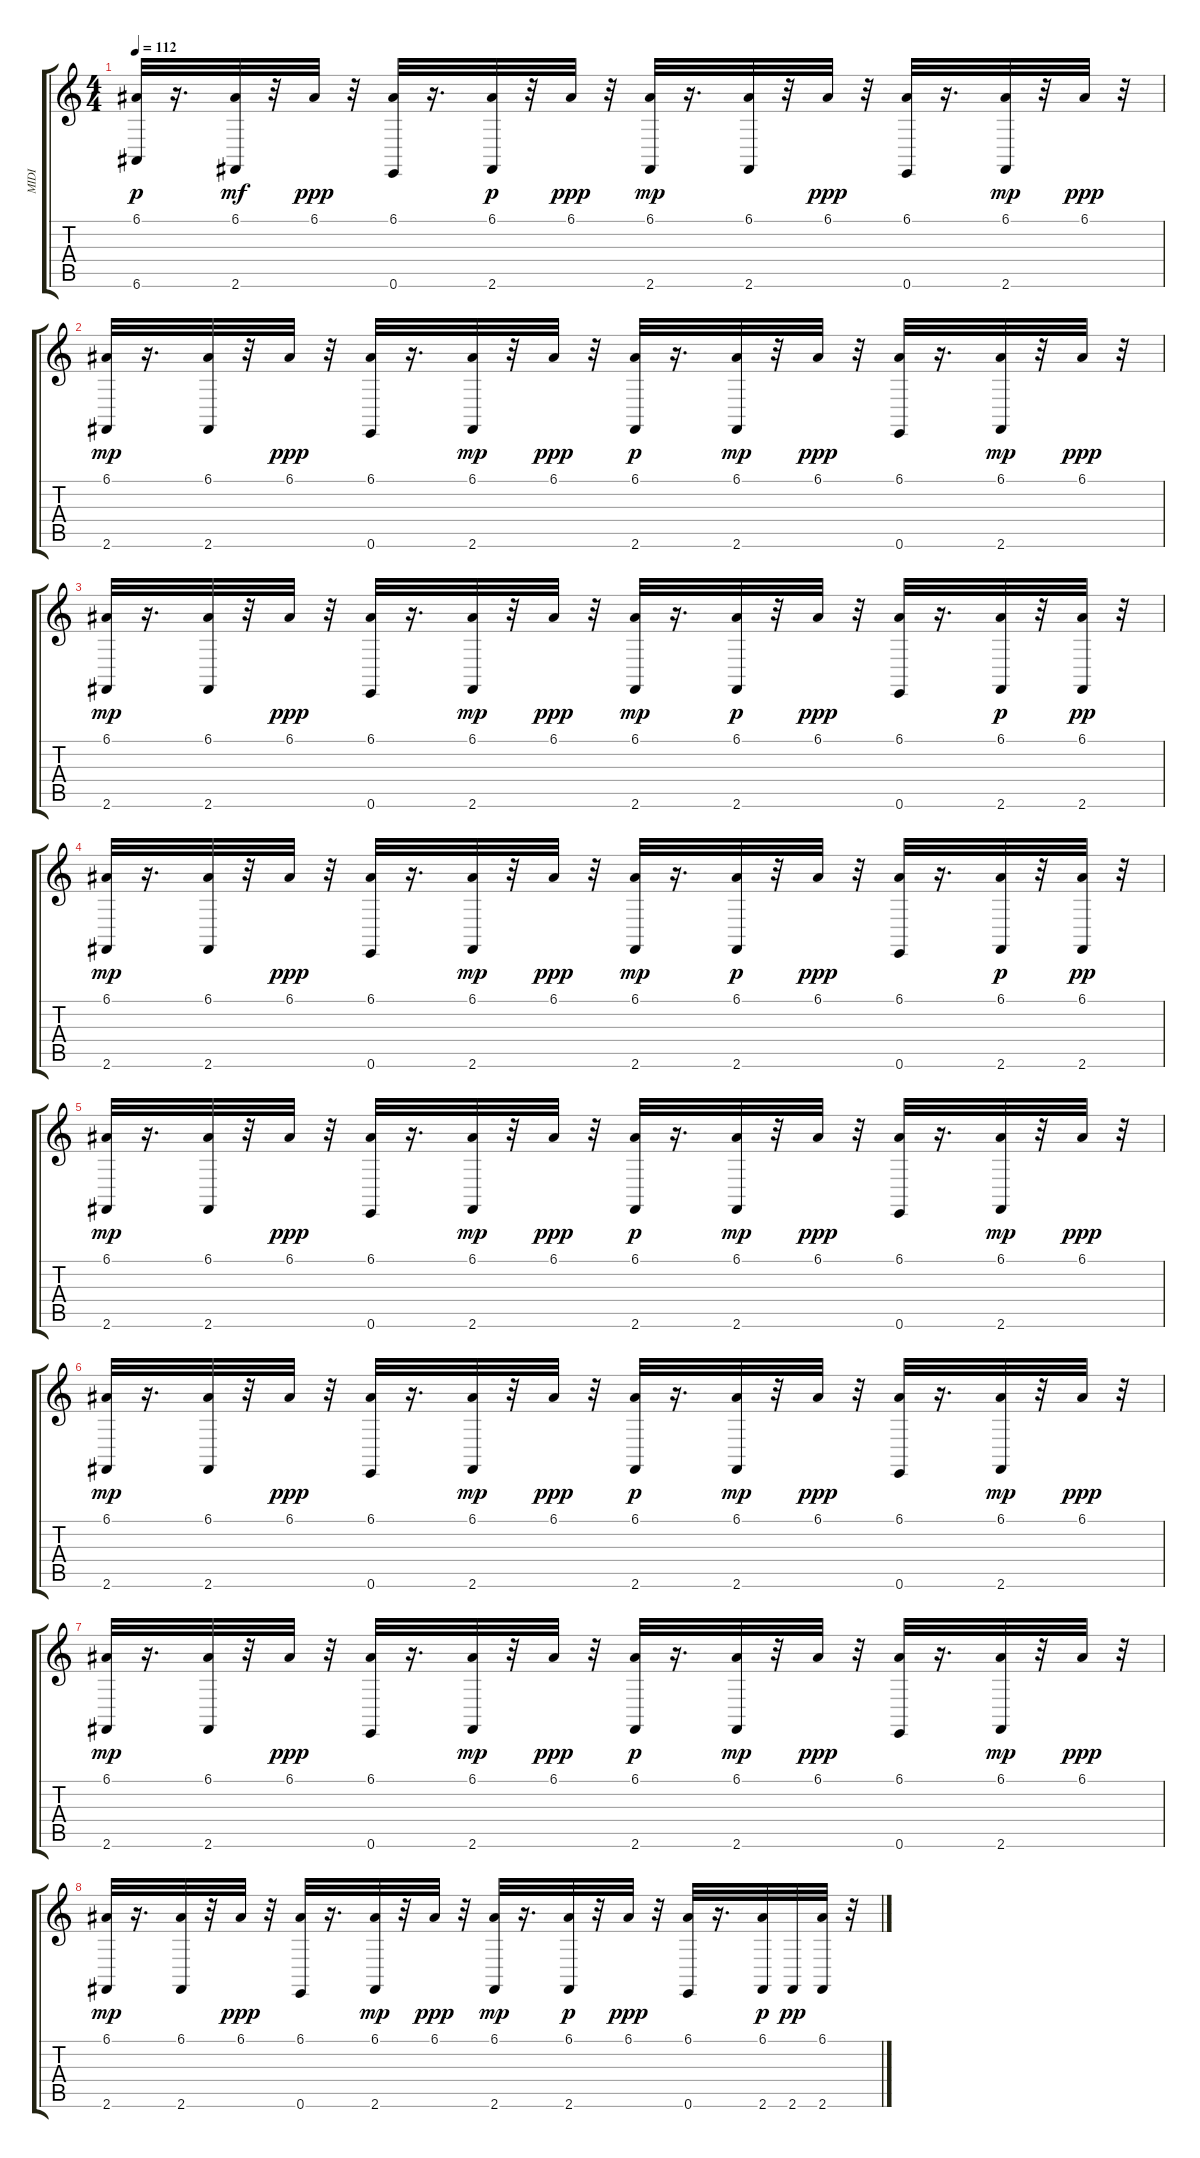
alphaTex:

\track ("MIDI" "MIDI") {instrument acousticgrandpiano}
\staff {score tabs}
\tuning (E4 B3 G3 D3 A2 E2) {hide}
\ts (4 4)
\tempo 112
\clef g2
\ks c
(6.1 6.6).32{dy p} r.16{d} (6.1 2.6).32{dy mf} r.32 6.1.32{dy ppp} r.32 (6.1 0.6).32 r.16{d} (6.1 2.6).32{dy p} r.32 6.1.32{dy ppp} r.32 (6.1 2.6).32{dy mp} r.16{d} (6.1 2.6).32 r.32 6.1.32{dy ppp} r.32 (6.1 0.6).32 r.16{d} (6.1 2.6).32{dy mp} r.32 6.1.32{dy ppp} r.32 |
(6.1 2.6).32{dy mp} r.16{d} (6.1 2.6).32 r.32 6.1.32{dy ppp} r.32 (6.1 0.6).32 r.16{d} (6.1 2.6).32{dy mp} r.32 6.1.32{dy ppp} r.32 (6.1 2.6).32{dy p} r.16{d} (6.1 2.6).32{dy mp} r.32 6.1.32{dy ppp} r.32 (6.1 0.6).32 r.16{d} (6.1 2.6).32{dy mp} r.32 6.1.32{dy ppp} r.32 |
(6.1 2.6).32{dy mp} r.16{d} (6.1 2.6).32 r.32 6.1.32{dy ppp} r.32 (6.1 0.6).32 r.16{d} (6.1 2.6).32{dy mp} r.32 6.1.32{dy ppp} r.32 (6.1 2.6).32{dy mp} r.16{d} (6.1 2.6).32{dy p} r.32 6.1.32{dy ppp} r.32 (6.1 0.6).32 r.16{d} (6.1 2.6).32{dy p} r.32 (6.1 2.6).32{dy pp} r.32 |
(6.1 2.6).32{dy mp} r.16{d} (6.1 2.6).32 r.32 6.1.32{dy ppp} r.32 (6.1 0.6).32 r.16{d} (6.1 2.6).32{dy mp} r.32 6.1.32{dy ppp} r.32 (6.1 2.6).32{dy mp} r.16{d} (6.1 2.6).32{dy p} r.32 6.1.32{dy ppp} r.32 (6.1 0.6).32 r.16{d} (6.1 2.6).32{dy p} r.32 (6.1 2.6).32{dy pp} r.32 |
(6.1 2.6).32{dy mp} r.16{d} (6.1 2.6).32 r.32 6.1.32{dy ppp} r.32 (6.1 0.6).32 r.16{d} (6.1 2.6).32{dy mp} r.32 6.1.32{dy ppp} r.32 (6.1 2.6).32{dy p} r.16{d} (6.1 2.6).32{dy mp} r.32 6.1.32{dy ppp} r.32 (6.1 0.6).32 r.16{d} (6.1 2.6).32{dy mp} r.32 6.1.32{dy ppp} r.32 |
(6.1 2.6).32{dy mp} r.16{d} (6.1 2.6).32 r.32 6.1.32{dy ppp} r.32 (6.1 0.6).32 r.16{d} (6.1 2.6).32{dy mp} r.32 6.1.32{dy ppp} r.32 (6.1 2.6).32{dy p} r.16{d} (6.1 2.6).32{dy mp} r.32 6.1.32{dy ppp} r.32 (6.1 0.6).32 r.16{d} (6.1 2.6).32{dy mp} r.32 6.1.32{dy ppp} r.32 |
(6.1 2.6).32{dy mp} r.16{d} (6.1 2.6).32 r.32 6.1.32{dy ppp} r.32 (6.1 0.6).32 r.16{d} (6.1 2.6).32{dy mp} r.32 6.1.32{dy ppp} r.32 (6.1 2.6).32{dy p} r.16{d} (6.1 2.6).32{dy mp} r.32 6.1.32{dy ppp} r.32 (6.1 0.6).32 r.16{d} (6.1 2.6).32{dy mp} r.32 6.1.32{dy ppp} r.32 |
(6.1 2.6).32{dy mp} r.16{d} (6.1 2.6).32 r.32 6.1.32{dy ppp} r.32 (6.1 0.6).32 r.16{d} (6.1 2.6).32{dy mp} r.32 6.1.32{dy ppp} r.32 (6.1 2.6).32{dy mp} r.16{d} (6.1 2.6).32{dy p} r.32 6.1.32{dy ppp} r.32 (6.1 0.6).32 r.16{d} (6.1 2.6).32{dy p} 2.6.32{dy pp} (6.1 2.6).32 r.32
